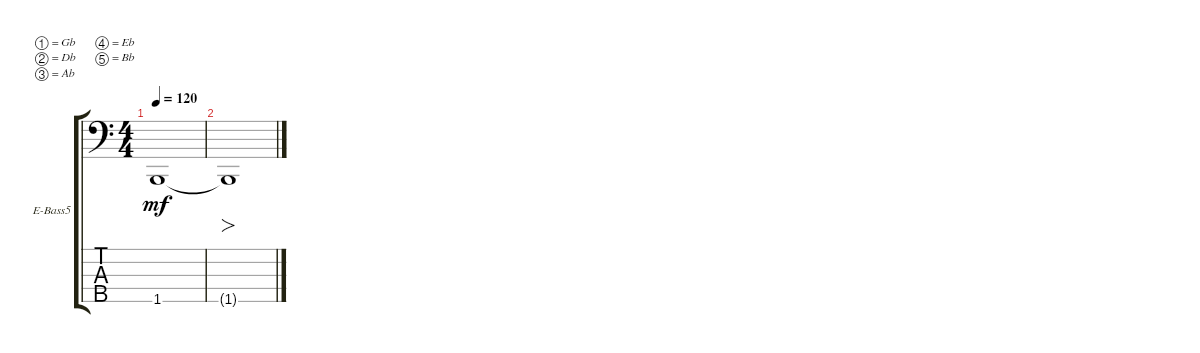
\bracketExtendMode groupsimilarinstruments
\firstSystemTrackNameOrientation horizontal
\otherSystemsTrackNameOrientation horizontal
\track ("crushing bass" "E-Bass5") {instrument electricbassfinger}
\staff {score tabs}
\tuning (Gb2 Db2 Ab1 Eb1 Bb0)
\ts (4 4)
\tempo 120
\clef f4
\ks c
1.5{t}.1{dy mf} |
1.5{t}.1{fo}
